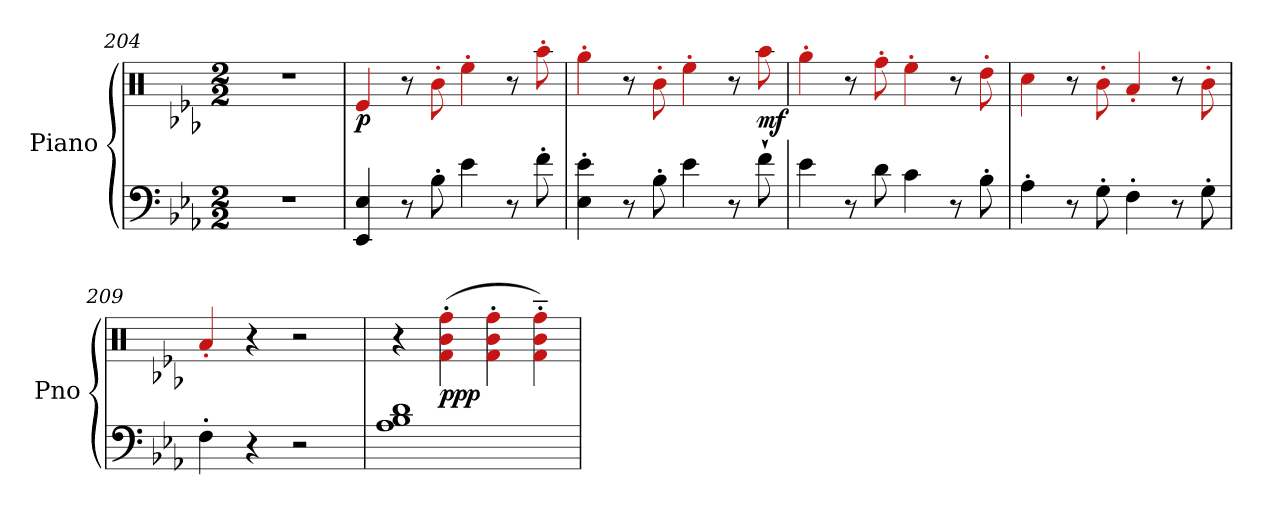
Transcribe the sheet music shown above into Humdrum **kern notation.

**kern	**kern	**dynam
*part1	*part1	*part1
*staff2	*staff1	*staff1/2
*I"Piano	*	*
*I'Pno	*	*
*clefF4	*clefX	*
*k[b-e-a-]	*k[b-e-a-]	*
*M2/2	*M2/2	*
=204	=204	=204
1r	1r	.
!!LO:PB:g=z
=205	=205	=205
!	!	!LO:DY:b
4EE-/ 4E-/	4e-/	p
8r	8r	.
8B-'\	8b-'\	.
4e-\	4ee-'\	.
8r	8r	.
8f'\	8aa-'\	.
=206	=206	=206
4E-\' 4e-\'	4gg'\	.
8r	8r	.
8B-'\	8b-'\	.
4e-\	4ee-'\	.
8r	8r	.
!	!	!LO:DY:b
8f''\	8aa-\	mf
=207	=207	=207
4e-\	4gg'\	.
8r	8r	.
8d\	8ff'\	.
4c\	4ee-'\	.
8r	8r	.
8B-'\	8dd-X'\	.
!!LO:LB:g=z
=208	=208	=208
4A-'\	4cc\	.
8r	8r	.
8G'\	8b-'\	.
4F'\	4a-'/	.
8r	8r	.
8G'\	8b-'\	.
=209	=209	=209
4F'\	4a-'/	.
4r	4r	.
2r	2r	.
=210	=210	=210
1A- 1B- 1d	4r	.
!	!	!LO:DY:b
!	!	!LO:DY:n=1:b
.	(>4f\' 4b-\' 4ff\'	pp p
.	4f\' 4b-\' 4ff\'	.
.	4f\'~ 4b-\'~ 4ff\'~)	.
=	=	=
*-	*-	*-
